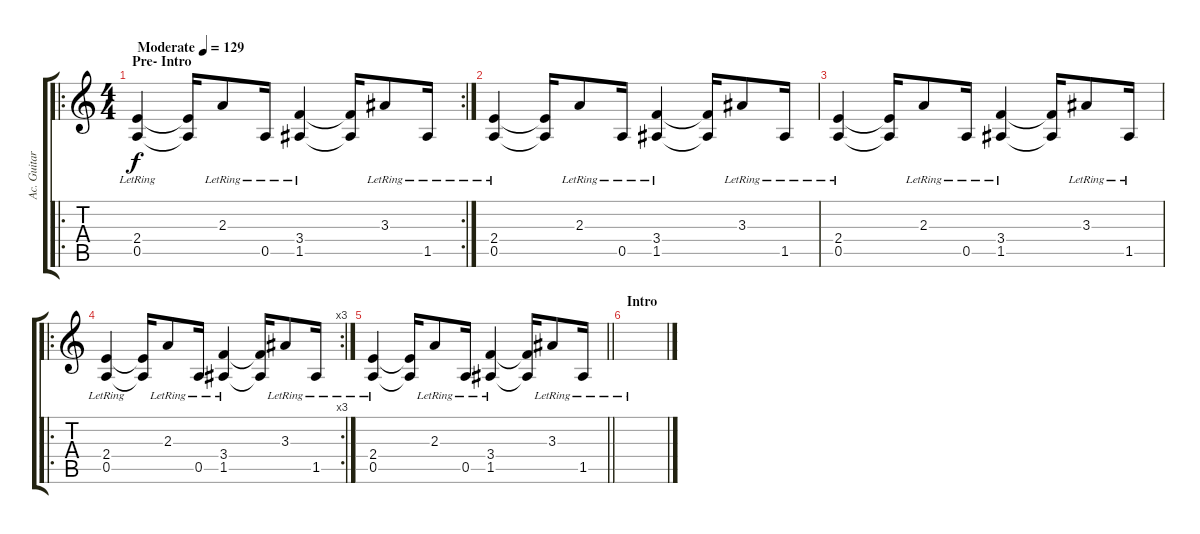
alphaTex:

\track ("Ac. Guitar" "Ac. Guitar") {instrument acousticguitarsteel}
\staff {score tabs}
\tuning (E4 B3 G3 D3 A2 E2) {hide}
\ro
\rc 2
\ts (4 4)
\section ("" "Pre- Intro")
\tempo (129 "Moderate")
\clef g2
\ks c
(2.4{lr} 0.5{lr}).4{dy f instrument acousticguitarsteel} (2.4{t} 0.5{t}).16 2.3{lr}.8 0.5{lr}.16 (3.4{lr} 1.5{lr}).4 (3.4{t} 1.5{t}).16 3.3{lr}.8 1.5{lr}.16 |
(2.4{lr} 0.5{lr}).4 (2.4{t} 0.5{t}).16 2.3{lr}.8 0.5{lr}.16 (3.4{lr} 1.5{lr}).4 (3.4{t} 1.5{t}).16 3.3{lr}.8 1.5{lr}.16 |
(2.4{lr} 0.5{lr}).4 (2.4{t} 0.5{t}).16 2.3{lr}.8 0.5{lr}.16 (3.4{lr} 1.5{lr}).4 (3.4{t} 1.5{t}).16 3.3{lr}.8 1.5{lr}.16 |
\ro
\rc 3
(2.4{lr} 0.5{lr}).4 (2.4{t} 0.5{t}).16 2.3{lr}.8 0.5{lr}.16 (3.4{lr} 1.5{lr}).4 (3.4{t} 1.5{t}).16 3.3{lr}.8 1.5{lr}.16 |
\barLineRight lightlight
(2.4{lr} 0.5{lr}).4 (2.4{t} 0.5{t}).16 2.3{lr}.8 0.5{lr}.16 (3.4{lr} 1.5{lr}).4 (3.4{t} 1.5{t}).16 3.3{lr}.8 1.5{lr}.16 |
\section ("" "Intro")
